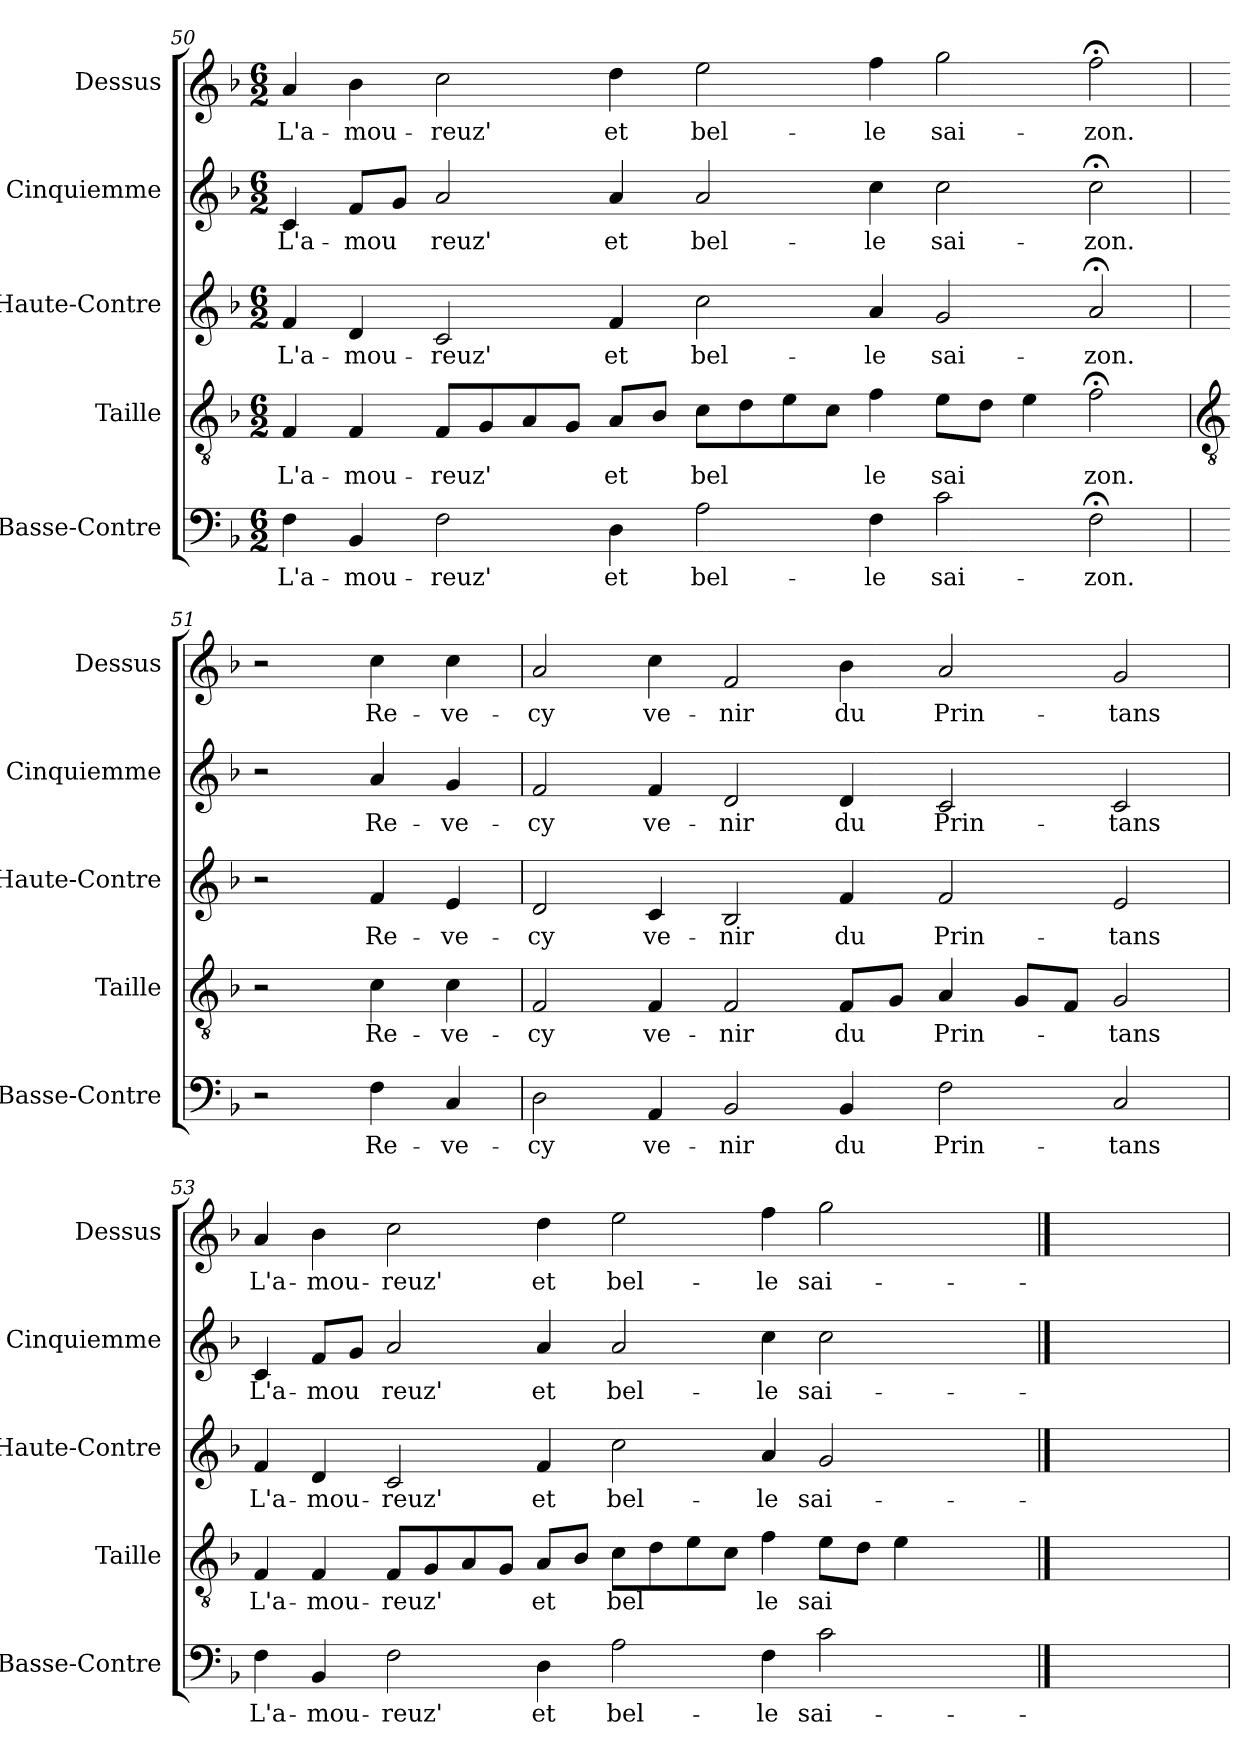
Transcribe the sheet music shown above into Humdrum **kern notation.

**kern	**text	**kern	**text	**kern	**text	**kern	**text	**kern	**text
*part5	*part5	*part4	*part4	*part3	*part3	*part2	*part2	*part1	*part1
*staff5	*staff5	*staff4	*staff4	*staff3	*staff3	*staff2	*staff2	*staff1	*staff1
*I"Basse-Contre	*	*I"Taille	*	*I"Haute-Contre	*	*I"Cinquiemme	*	*I"Dessus	*
*I'Basse-Contre	*	*I'Taille	*	*I'Haute-Contre	*	*I'Cinquiemme	*	*I'Dessus	*
*clefF4	*	*clefGv2	*	*clefG2	*	*clefG2	*	*clefG2	*
*k[b-]	*	*k[b-]	*	*k[b-]	*	*k[b-]	*	*k[b-]	*
*F:	*	*F:	*	*F:	*	*F:	*	*F:	*
*M6/2	*	*M6/2	*	*M6/2	*	*M6/2	*	*M6/2	*
=50	=50	=50	=50	=50	=50	=50	=50	=50	=50
!	!LO:LY:b	!	!LO:LY:b	!	!LO:LY:b	!	!LO:LY:b	!	!LO:LY:b
4F	L'a-	4F	L'a-	4f	L'a-	4c	L'a-	4a	L'a-
!	!LO:LY:b	!	!LO:LY:b	!	!LO:LY:b	!	!LO:LY:b	!	!LO:LY:b
4BB-	-mou-	4F	-mou-	4d	-mou-	8fL	-mou	4b-	-mou-
.	.	.	.	.	.	8gJ	.	.	.
!	!LO:LY:b	!	!LO:LY:b	!	!LO:LY:b	!	!LO:LY:b	!	!LO:LY:b
2F	-reuz'	8FL	-reuz'	2c	-reuz'	2a	reuz'	2cc	-reuz'
.	.	8G	.	.	.	.	.	.	.
.	.	8A	.	.	.	.	.	.	.
.	.	8GJ	.	.	.	.	.	.	.
!	!LO:LY:b	!	!LO:LY:b	!	!LO:LY:b	!	!LO:LY:b	!	!LO:LY:b
4D	et	8AL	et	4f	et	4a	et	4dd	et
.	.	8B-J	.	.	.	.	.	.	.
!	!LO:LY:b	!	!LO:LY:b	!	!LO:LY:b	!	!LO:LY:b	!	!LO:LY:b
2A	bel-	8cL	bel	2cc	bel-	2a	bel-	2ee	bel-
.	.	8d	.	.	.	.	.	.	.
.	.	8e	.	.	.	.	.	.	.
.	.	8cJ	.	.	.	.	.	.	.
!	!LO:LY:b	!	!LO:LY:b	!	!LO:LY:b	!	!LO:LY:b	!	!LO:LY:b
4F	-le	4f	le	4a	-le	4cc	-le	4ff	-le
!	!LO:LY:b	!	!LO:LY:b	!	!LO:LY:b	!	!LO:LY:b	!	!LO:LY:b
2c	sai-	8eL	sai	2g	sai-	2cc	sai-	2gg	sai-
.	.	8dJ	.	.	.	.	.	.	.
.	.	4e	.	.	.	.	.	.	.
!	!LO:LY:b	!	!LO:LY:b	!	!LO:LY:b	!	!LO:LY:b	!	!LO:LY:b
2F;<	-zon.	2f;<	zon.	2a;<	-zon.	2cc;<	-zon.	2ff;<	-zon.
!!LO:LB:g=z
=51	=51	=51	=51	=51	=51	=51	=51	=51	=51
*	*	*clefGv2	*	*	*	*	*	*	*
2r	.	2r	.	2r	.	2r	.	2r	.
!	!LO:LY:b	!	!LO:LY:b	!	!LO:LY:b	!	!LO:LY:b	!	!LO:LY:b
4F	Re-	4c	Re-	4f	Re-	4a	Re-	4cc	Re-
!	!LO:LY:b	!	!LO:LY:b	!	!LO:LY:b	!	!LO:LY:b	!	!LO:LY:b
4C	-ve-	4c	-ve-	4e	-ve-	4g	-ve-	4cc	-ve-
=52	=52	=52	=52	=52	=52	=52	=52	=52	=52
!	!LO:LY:b	!	!LO:LY:b	!	!LO:LY:b	!	!LO:LY:b	!	!LO:LY:b
2D	-cy	2F	-cy	2d	-cy	2f	-cy	2a	-cy
!	!LO:LY:b	!	!LO:LY:b	!	!LO:LY:b	!	!LO:LY:b	!	!LO:LY:b
4AA	ve-	4F	ve-	4c	ve-	4f	ve-	4cc	ve-
!	!LO:LY:b	!	!LO:LY:b	!	!LO:LY:b	!	!LO:LY:b	!	!LO:LY:b
2BB-	-nir	2F	-nir	2B-	-nir	2d	-nir	2f	-nir
!	!LO:LY:b	!	!LO:LY:b	!	!LO:LY:b	!	!LO:LY:b	!	!LO:LY:b
4BB-	du	8FL	du	4f	du	4d	du	4b-	du
.	.	8GJ	.	.	.	.	.	.	.
!	!LO:LY:b	!	!LO:LY:b	!	!LO:LY:b	!	!LO:LY:b	!	!LO:LY:b
2F	Prin-	4A	Prin-	2f	Prin-	2c	Prin-	2a	Prin-
.	.	8GL	.	.	.	.	.	.	.
.	.	8FJ	.	.	.	.	.	.	.
!	!LO:LY:b	!	!LO:LY:b	!	!LO:LY:b	!	!LO:LY:b	!	!LO:LY:b
2C	-tans	2G	-tans	2e	-tans	2c	-tans	2g	-tans
=53	=53	=53	=53	=53	=53	=53	=53	=53	=53
!	!LO:LY:b	!	!LO:LY:b	!	!LO:LY:b	!	!LO:LY:b	!	!LO:LY:b
4F	L'a-	4F	L'a-	4f	L'a-	4c	L'a-	4a	L'a-
!	!LO:LY:b	!	!LO:LY:b	!	!LO:LY:b	!	!LO:LY:b	!	!LO:LY:b
4BB-	-mou-	4F	-mou-	4d	-mou-	8fL	-mou	4b-	-mou-
.	.	.	.	.	.	8gJ	.	.	.
!	!LO:LY:b	!	!LO:LY:b	!	!LO:LY:b	!	!LO:LY:b	!	!LO:LY:b
2F	-reuz'	8FL	-reuz'	2c	-reuz'	2a	reuz'	2cc	-reuz'
.	.	8G	.	.	.	.	.	.	.
.	.	8A	.	.	.	.	.	.	.
.	.	8GJ	.	.	.	.	.	.	.
!	!LO:LY:b	!	!LO:LY:b	!	!LO:LY:b	!	!LO:LY:b	!	!LO:LY:b
4D	et	8AL	et	4f	et	4a	et	4dd	et
.	.	8B-J	.	.	.	.	.	.	.
!	!LO:LY:b	!	!LO:LY:b	!	!LO:LY:b	!	!LO:LY:b	!	!LO:LY:b
2A	bel-	8cL	bel	2cc	bel-	2a	bel-	2ee	bel-
.	.	8d	.	.	.	.	.	.	.
.	.	8e	.	.	.	.	.	.	.
.	.	8cJ	.	.	.	.	.	.	.
!	!LO:LY:b	!	!LO:LY:b	!	!LO:LY:b	!	!LO:LY:b	!	!LO:LY:b
4F	-le	4f	le	4a	-le	4cc	-le	4ff	-le
!	!LO:LY:b	!	!LO:LY:b	!	!LO:LY:b	!	!LO:LY:b	!	!LO:LY:b
2c	sai-	8eL	sai	2g	sai-	2cc	sai-	2gg	sai-
.	.	8dJ	.	.	.	.	.	.	.
.	.	4e	.	.	.	.	.	.	.
!	!LO:LY:b	!	!LO:LY:b	!	!LO:LY:b	!	!LO:LY:b	!	!LO:LY:b
[2Fyy	-zon.	[2fyy	zon.	[2ayy	-zon.	[2ccyy	-zon.	[2ffyy	-zon.
==54	==54	==54	==54	==54	==54	==54	==54	==54	==54
1.F;<yy]	.	1.f;<yy]	.	1.a;<yy]	.	1.cc;<yy]	.	1.ff;<yy]	.
=	=	=	=	=	=	=	=	=	=
*-	*-	*-	*-	*-	*-	*-	*-	*-	*-
